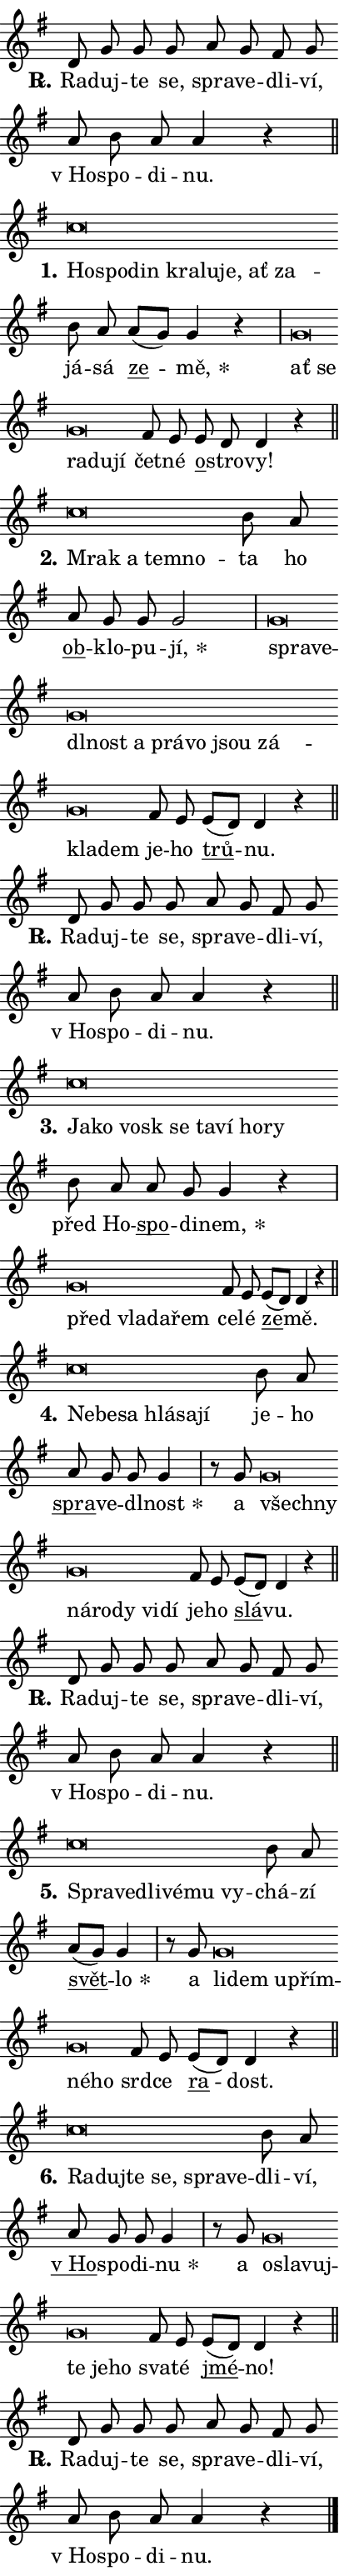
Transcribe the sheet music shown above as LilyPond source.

\version "2.24.0"
\header { tagline = "" }
\paper {
  indent = 0\cm
  top-margin = 0\cm
  right-margin = 0.13\cm % to fit lyric hyphens
  bottom-margin = 0\cm
  left-margin = 0\cm
  paper-width = 7\cm
  page-breaking = #ly:one-page-breaking
  system-system-spacing.basic-distance = #11
  score-system-spacing.basic-distance = #11
  ragged-last = ##f
}


%% Author: Thomas Morley
%% https://lists.gnu.org/archive/html/lilypond-user/2020-05/msg00002.html
#(define (line-position grob)
"Returns position of @var[grob} in current system:
   @code{'start}, if at first time-step
   @code{'end}, if at last time-step
   @code{'middle} otherwise
"
  (let* ((col (ly:item-get-column grob))
         (ln (ly:grob-object col 'left-neighbor))
         (rn (ly:grob-object col 'right-neighbor))
         (col-to-check-left (if (ly:grob? ln) ln col))
         (col-to-check-right (if (ly:grob? rn) rn col))
         (break-dir-left
           (and
             (ly:grob-property col-to-check-left 'non-musical #f)
             (ly:item-break-dir col-to-check-left)))
         (break-dir-right
           (and
             (ly:grob-property col-to-check-right 'non-musical #f)
             (ly:item-break-dir col-to-check-right))))
        (cond ((eqv? 1 break-dir-left) 'start)
              ((eqv? -1 break-dir-right) 'end)
              (else 'middle))))

#(define (tranparent-at-line-position vctor)
  (lambda (grob)
  "Relying on @code{line-position} select the relevant enry from @var{vctor}.
Used to determine transparency,"
    (case (line-position grob)
      ((end) (not (vector-ref vctor 0)))
      ((middle) (not (vector-ref vctor 1)))
      ((start) (not (vector-ref vctor 2))))))

noteHeadBreakVisibility =
#(define-music-function (break-visibility)(vector?)
"Makes @code{NoteHead}s transparent relying on @var{break-visibility}"
#{
  \override NoteHead.transparent =
    #(tranparent-at-line-position break-visibility)
#})

#(define delete-ledgers-for-transparent-note-heads
  (lambda (grob)
    "Reads whether a @code{NoteHead} is transparent.
If so this @code{NoteHead} is removed from @code{'note-heads} from
@var{grob}, which is supposed to be @code{LedgerLineSpanner}.
As a result ledgers are not printed for this @code{NoteHead}"
    (let* ((nhds-array (ly:grob-object grob 'note-heads))
           (nhds-list
             (if (ly:grob-array? nhds-array)
                 (ly:grob-array->list nhds-array)
                 '()))
           ;; Relies on the transparent-property being done before
           ;; Staff.LedgerLineSpanner.after-line-breaking is executed.
           ;; This is fragile ...
           (to-keep
             (remove
               (lambda (nhd)
                 (ly:grob-property nhd 'transparent #f))
               nhds-list)))
      ;; TODO find a better method to iterate over grob-arrays, similiar
      ;; to filter/remove etc for lists
      ;; For now rebuilt from scratch
      (set! (ly:grob-object grob 'note-heads)  '())
      (for-each
        (lambda (nhd)
          (ly:pointer-group-interface::add-grob grob 'note-heads nhd))
        to-keep))))

squashNotes = {
  \override NoteHead.X-extent = #'(-0.2 . 0.2)
  \override NoteHead.Y-extent = #'(-0.75 . 0)
  \override NoteHead.stencil =
    #(lambda (grob)
       (let ((pos (ly:grob-property grob 'staff-position)))
         (begin
           (if (< pos -7) (display "ERROR: Lower brevis then expected\n") (display ""))
           (if (<= pos -6) ly:text-interface::print ly:note-head::print))))
}
unSquashNotes = {
  \revert NoteHead.X-extent
  \revert NoteHead.Y-extent
  \revert NoteHead.stencil
}

hideNotes = \noteHeadBreakVisibility #begin-of-line-visible
unHideNotes = \noteHeadBreakVisibility #all-visible

% work-around for resetting accidentals
% https://lilypond.org/doc/v2.23/Documentation/notation/displaying-rhythms#unmetered-music
cadenzaMeasure = {
  \cadenzaOff
  \partial 1024 s1024
  \cadenzaOn
}

#(define-markup-command (accent layout props text) (markup?)
  "Underline accented syllable"
  (interpret-markup layout props
    #{\markup \override #'(offset . 4.3) \underline { #text }#}))

responsum = \markup \concat {
  "R" \hspace #-1.05 \path #0.1 #'((moveto 0 0.07) (lineto 0.9 0.8)) \hspace #0.05 "."
}

spaceSize = #0.6828661417322834 % exact space size for TeX Gyre Schola

\layout {
  \context {
    \Staff
    \remove "Time_signature_engraver"
    \override LedgerLineSpanner.after-line-breaking = #delete-ledgers-for-transparent-note-heads
  }
  \context {
    \Lyrics {
      \override LyricSpace.minimum-distance = \spaceSize
      \override LyricText.font-name = #"TeX Gyre Schola"
      \override LyricText.font-size = 1
      \override StanzaNumber.font-name = #"TeX Gyre Schola Bold"
      \override StanzaNumber.font-size = 1
    }
  }
  \context {
    \Score 
    \override NoteHead.text =
      #(lambda (grob) 
        (let ((pos (ly:grob-property grob 'staff-position)))
          #{\markup {
            \combine
              \halign #-0.55 \raise #(if (= pos -6) 0 0.5) \override #'(thickness . 2) \draw-line #'(3.2 . 0)
              \musicglyph "noteheads.sM1"
          }#}))
  }
}

% magnetic-lyrics.ily
%
%   written by
%     Jean Abou Samra <jean@abou-samra.fr>
%     Werner Lemberg <wl@gnu.org>
%
%   adapted by
%     Jiri Hon <jiri.hon@gmail.com>
%
% Version 2022-Apr-15

% https://www.mail-archive.com/lilypond-user@gnu.org/msg149350.html

#(define (Left_hyphen_pointer_engraver context)
   "Collect syllable-hyphen-syllable occurrences in lyrics and store
them in properties.  This engraver only looks to the left.  For
example, if the lyrics input is @code{foo -- bar}, it does the
following.

@itemize @bullet
@item
Set the @code{text} property of the @code{LyricHyphen} grob between
@q{foo} and @q{bar} to @code{foo}.

@item
Set the @code{left-hyphen} property of the @code{LyricText} grob with
text @q{foo} to the @code{LyricHyphen} grob between @q{foo} and
@q{bar}.
@end itemize

Use this auxiliary engraver in combination with the
@code{lyric-@/text::@/apply-@/magnetic-@/offset!} hook."
   (let ((hyphen #f)
         (text #f))
     (make-engraver
      (acknowledgers
       ((lyric-syllable-interface engraver grob source-engraver)
        (set! text grob)))
      (end-acknowledgers
       ((lyric-hyphen-interface engraver grob source-engraver)
        ;(when (not (grob::has-interface grob 'lyric-space-interface))
          (set! hyphen grob)));)
      ((stop-translation-timestep engraver)
       (when (and text hyphen)
         (ly:grob-set-object! text 'left-hyphen hyphen))
       (set! text #f)
       (set! hyphen #f)))))

#(define (lyric-text::apply-magnetic-offset! grob)
   "If the space between two syllables is less than the value in
property @code{LyricText@/.details@/.squash-threshold}, move the right
syllable to the left so that it gets concatenated with the left
syllable.

Use this function as a hook for
@code{LyricText@/.after-@/line-@/breaking} if the
@code{Left_@/hyphen_@/pointer_@/engraver} is active."
   (let ((hyphen (ly:grob-object grob 'left-hyphen #f)))
     (when hyphen
       (let ((left-text (ly:spanner-bound hyphen LEFT)))
         (when (grob::has-interface left-text 'lyric-syllable-interface)
           (let* ((common (ly:grob-common-refpoint grob left-text X))
                  (this-x-ext (ly:grob-extent grob common X))
                  (left-x-ext
                   (begin
                     ;; Trigger magnetism for left-text.
                     (ly:grob-property left-text 'after-line-breaking)
                     (ly:grob-extent left-text common X)))
                  ;; `delta` is the gap width between two syllables.
                  (delta (- (interval-start this-x-ext)
                            (interval-end left-x-ext)))
                  (details (ly:grob-property grob 'details))
                  (threshold (assoc-get 'squash-threshold details 0.2)))
             (when (< delta threshold)
               (let* (;; We have to manipulate the input text so that
                      ;; ligatures crossing syllable boundaries are not
                      ;; disabled.  For languages based on the Latin
                      ;; script this is essentially a beautification.
                      ;; However, for non-Western scripts it can be a
                      ;; necessity.
                      (lt (ly:grob-property left-text 'text))
                      (rt (ly:grob-property grob 'text))
                      (is-space (grob::has-interface hyphen 'lyric-space-interface))
                      (space (if is-space " " ""))
                      (extra-delta (if is-space spaceSize 0))
                      ;; Append new syllable.
                      (ltrt-space (if (and (string? lt) (string? rt))
                                (string-append lt space rt)
                                (make-concat-markup (list lt space rt))))
                      ;; Right-align `ltrt` to the right side.
                      (ltrt-space-markup (grob-interpret-markup
                               grob
                               (make-translate-markup
                                (cons (interval-length this-x-ext) 0)
                                (make-right-align-markup ltrt-space)))))
                 (begin
                   ;; Don't print `left-text`.
                   (ly:grob-set-property! left-text 'stencil #f)
                   ;; Set text and stencil (which holds all collected
                   ;; syllables so far) and shift it to the left.
                   (ly:grob-set-property! grob 'text ltrt-space)
                   (ly:grob-set-property! grob 'stencil ltrt-space-markup)
                   (ly:grob-translate-axis! grob (- (- delta extra-delta)) X))))))))))


#(define (lyric-hyphen::displace-bounds-first grob)
   ;; Make very sure this callback isn't triggered too early.
   (let ((left (ly:spanner-bound grob LEFT))
         (right (ly:spanner-bound grob RIGHT)))
     (ly:grob-property left 'after-line-breaking)
     (ly:grob-property right 'after-line-breaking)
     (ly:lyric-hyphen::print grob)))

squashThreshold = #0.4

\layout {
  \context {
    \Lyrics
    \consists #Left_hyphen_pointer_engraver
    \override LyricText.after-line-breaking =
      #lyric-text::apply-magnetic-offset!
    \override LyricHyphen.stencil = #lyric-hyphen::displace-bounds-first
    \override LyricText.details.squash-threshold = \squashThreshold
    \override LyricHyphen.minimum-distance = 0
    \override LyricHyphen.minimum-length = \squashThreshold
  }
}

squashText = \override LyricText.details.squash-threshold = 9999
unSquashText = \override LyricText.details.squash-threshold = \squashThreshold

leftText = \override LyricText.self-alignment-X = #LEFT
unLeftText = \revert LyricText.self-alignment-X

starOffset = #(lambda (grob) 
                (let ((x_offset (ly:self-alignment-interface::aligned-on-x-parent grob)))
                  (if (= x_offset 0) 0 (+ x_offset 1.2))))

star = #(define-music-function (syllable)(string?)
"Append star separator at the end of a syllable"
#{
  \once \override LyricText.X-offset = #starOffset
  \lyricmode { \markup {
    #syllable
    \override #'((font-name . "TeX Gyre Schola Bold")) \hspace #0.2 \lower #0.65 \larger "*"
  } }
#})

starAccent = #(define-music-function (syllable)(string?)
"Append star separator at the end of a syllable and make accent"
#{
  \once \override LyricText.X-offset = #starOffset
  \lyricmode { \markup {
    \accent #syllable
    \override #'((font-name . "TeX Gyre Schola Bold")) \hspace #0.2 \lower #0.65 \larger "*"
  } }
#})

breath = #(define-music-function (syllable)(string?)
"Append breathing indicator at the end of a syllable"
#{
  \lyricmode { \markup { #syllable "+" } }
#})

optionalBreath = #(define-music-function (syllable)(string?)
"Append optional breathing indicator at the end of a syllable"
#{
  \lyricmode { \markup { #syllable "(+)" } }
#})


\score {
    <<
        \new Voice = "melody" { \cadenzaOn \key g \major \relative { d'8 g g g a g \bar "" fis g \bar "" a b a a4 r \cadenzaMeasure \bar "||" \break } }
        \new Lyrics \lyricsto "melody" { \lyricmode { \set stanza = \responsum
Ra -- duj -- te se, spra -- ve -- dli -- ví, "v Ho" -- spo -- di -- nu. } }
    >>
    \layout {}
}

\score {
    <<
        \new Voice = "melody" { \cadenzaOn \key g \major \relative { \squashNotes c''\breve*1/16 \hideNotes \breve*1/16 \bar "" \breve*1/16 \bar "" \breve*1/16 \bar "" \breve*1/16 \bar "" \breve*1/16 \bar "" \breve*1/16 \breve*1/16 \bar "" \unHideNotes \unSquashNotes b8 a \bar "" a[( g)] g4 r \cadenzaMeasure \bar "|" \squashNotes g\breve*1/16 \hideNotes \breve*1/16 \bar "" \breve*1/16 \bar "" \breve*1/16 \breve*1/16 \bar "" \unHideNotes \unSquashNotes fis8 e \bar "" e d d4 r \cadenzaMeasure \bar "||" \break } }
        \new Lyrics \lyricsto "melody" { \lyricmode { \set stanza = "1."
\leftText Ho -- \squashText spo -- din kra -- lu -- je, ať za -- \unLeftText \unSquashText já -- sá \markup \accent ze -- \star mě, \leftText ať \squashText se ra -- du -- jí \unLeftText \unSquashText čet -- né \markup \accent o -- stro -- vy! } }
    >>
    \layout {}
}

\score {
    <<
        \new Voice = "melody" { \cadenzaOn \key g \major \relative { \squashNotes c''\breve*1/16 \hideNotes \breve*1/16 \bar "" \breve*1/16 \breve*1/16 \bar "" \unHideNotes \unSquashNotes b8 a \bar "" a g g g2 \cadenzaMeasure \bar "|" \squashNotes g\breve*1/16 \hideNotes \breve*1/16 \bar "" \breve*1/16 \bar "" \breve*1/16 \bar "" \breve*1/16 \bar "" \breve*1/16 \bar "" \breve*1/16 \bar "" \breve*1/16 \bar "" \breve*1/16 \bar "" \breve*1/16 \breve*1/16 \bar "" \unHideNotes \unSquashNotes fis8 e \bar "" e[( d)] d4 r \cadenzaMeasure \bar "||" \break } }
        \new Lyrics \lyricsto "melody" { \lyricmode { \set stanza = "2."
\leftText Mrak \squashText a tem -- no -- \unLeftText \unSquashText ta ho \markup \accent ob -- klo -- pu -- \star jí, \leftText spra -- \squashText ve -- dl -- nost a prá -- vo jsou zá -- kla -- dem \unLeftText \unSquashText je -- ho \markup \accent trů -- nu. } }
    >>
    \layout {}
}

\score {
    <<
        \new Voice = "melody" { \cadenzaOn \key g \major \relative { d'8 g g g a g \bar "" fis g \bar "" a b a a4 r \cadenzaMeasure \bar "||" \break } }
        \new Lyrics \lyricsto "melody" { \lyricmode { \set stanza = \responsum
Ra -- duj -- te se, spra -- ve -- dli -- ví, "v Ho" -- spo -- di -- nu. } }
    >>
    \layout {}
}

\score {
    <<
        \new Voice = "melody" { \cadenzaOn \key g \major \relative { \squashNotes c''\breve*1/16 \hideNotes \breve*1/16 \bar "" \breve*1/16 \bar "" \breve*1/16 \bar "" \breve*1/16 \bar "" \breve*1/16 \bar "" \breve*1/16 \breve*1/16 \bar "" \unHideNotes \unSquashNotes b8 a \bar "" a g g4 r \cadenzaMeasure \bar "|" \squashNotes g\breve*1/16 \hideNotes \breve*1/16 \bar "" \breve*1/16 \breve*1/16 \bar "" \unHideNotes \unSquashNotes fis8 e \bar "" e[( d)] d4 r \cadenzaMeasure \bar "||" \break } }
        \new Lyrics \lyricsto "melody" { \lyricmode { \set stanza = "3."
\leftText Ja -- \squashText ko vosk se ta -- ví ho -- ry \unLeftText \unSquashText před Ho -- \markup \accent spo -- di -- \star nem, \leftText před \squashText vla -- da -- řem \unLeftText \unSquashText ce -- lé \markup \accent ze -- mě. } }
    >>
    \layout {}
}

\score {
    <<
        \new Voice = "melody" { \cadenzaOn \key g \major \relative { \squashNotes c''\breve*1/16 \hideNotes \breve*1/16 \bar "" \breve*1/16 \bar "" \breve*1/16 \bar "" \breve*1/16 \breve*1/16 \bar "" \unHideNotes \unSquashNotes b8 a \bar "" a g g g4 \cadenzaMeasure \bar "|" r8 g8 \squashNotes g\breve*1/16 \hideNotes \breve*1/16 \bar "" \breve*1/16 \bar "" \breve*1/16 \bar "" \breve*1/16 \bar "" \breve*1/16 \breve*1/16 \bar "" \unHideNotes \unSquashNotes fis8 e \bar "" e[( d)] d4 r \cadenzaMeasure \bar "||" \break } }
        \new Lyrics \lyricsto "melody" { \lyricmode { \set stanza = "4."
\leftText Ne -- \squashText be -- sa hlá -- sa -- jí \unLeftText \unSquashText je -- ho \markup \accent spra -- ve -- dl -- \star nost a \leftText všech -- \squashText ny ná -- ro -- dy vi -- dí \unLeftText \unSquashText je -- ho \markup \accent slá -- vu. } }
    >>
    \layout {}
}

\score {
    <<
        \new Voice = "melody" { \cadenzaOn \key g \major \relative { d'8 g g g a g \bar "" fis g \bar "" a b a a4 r \cadenzaMeasure \bar "||" \break } }
        \new Lyrics \lyricsto "melody" { \lyricmode { \set stanza = \responsum
Ra -- duj -- te se, spra -- ve -- dli -- ví, "v Ho" -- spo -- di -- nu. } }
    >>
    \layout {}
}

\score {
    <<
        \new Voice = "melody" { \cadenzaOn \key g \major \relative { \squashNotes c''\breve*1/16 \hideNotes \breve*1/16 \bar "" \breve*1/16 \bar "" \breve*1/16 \bar "" \breve*1/16 \breve*1/16 \bar "" \unHideNotes \unSquashNotes b8 a \bar "" a[( g)] g4 \cadenzaMeasure \bar "|" r8 g8 \squashNotes g\breve*1/16 \hideNotes \breve*1/16 \bar "" \breve*1/16 \bar "" \breve*1/16 \bar "" \breve*1/16 \breve*1/16 \bar "" \unHideNotes \unSquashNotes fis8 e \bar "" e[( d)] d4 r \cadenzaMeasure \bar "||" \break } }
        \new Lyrics \lyricsto "melody" { \lyricmode { \set stanza = "5."
\leftText Spra -- \squashText ve -- dli -- vé -- mu vy -- \unLeftText \unSquashText chá -- zí \markup \accent svět -- \star lo a \leftText li -- \squashText dem u -- přím -- né -- ho \unLeftText \unSquashText srd -- ce \markup \accent ra -- dost. } }
    >>
    \layout {}
}

\score {
    <<
        \new Voice = "melody" { \cadenzaOn \key g \major \relative { \squashNotes c''\breve*1/16 \hideNotes \breve*1/16 \bar "" \breve*1/16 \bar "" \breve*1/16 \bar "" \breve*1/16 \breve*1/16 \bar "" \unHideNotes \unSquashNotes b8 a \bar "" a g g g4 \cadenzaMeasure \bar "|" r8 g8 \squashNotes g\breve*1/16 \hideNotes \breve*1/16 \bar "" \breve*1/16 \bar "" \breve*1/16 \bar "" \breve*1/16 \breve*1/16 \bar "" \unHideNotes \unSquashNotes fis8 e \bar "" e[( d)] d4 r \cadenzaMeasure \bar "||" \break } }
        \new Lyrics \lyricsto "melody" { \lyricmode { \set stanza = "6."
\leftText Ra -- \squashText duj -- te se, spra -- ve -- \unLeftText \unSquashText dli -- ví, \markup \accent "v Ho" -- spo -- di -- \star nu a \leftText o -- \squashText sla -- vuj -- te je -- ho \unLeftText \unSquashText sva -- té \markup \accent jmé -- no! } }
    >>
    \layout {}
}

\score {
    <<
        \new Voice = "melody" { \cadenzaOn \key g \major \relative { d'8 g g g a g \bar "" fis g \bar "" a b a a4 r \cadenzaMeasure \bar "||" \break } \bar "|." }
        \new Lyrics \lyricsto "melody" { \lyricmode { \set stanza = \responsum
Ra -- duj -- te se, spra -- ve -- dli -- ví, "v Ho" -- spo -- di -- nu. } }
    >>
    \layout {}
}
